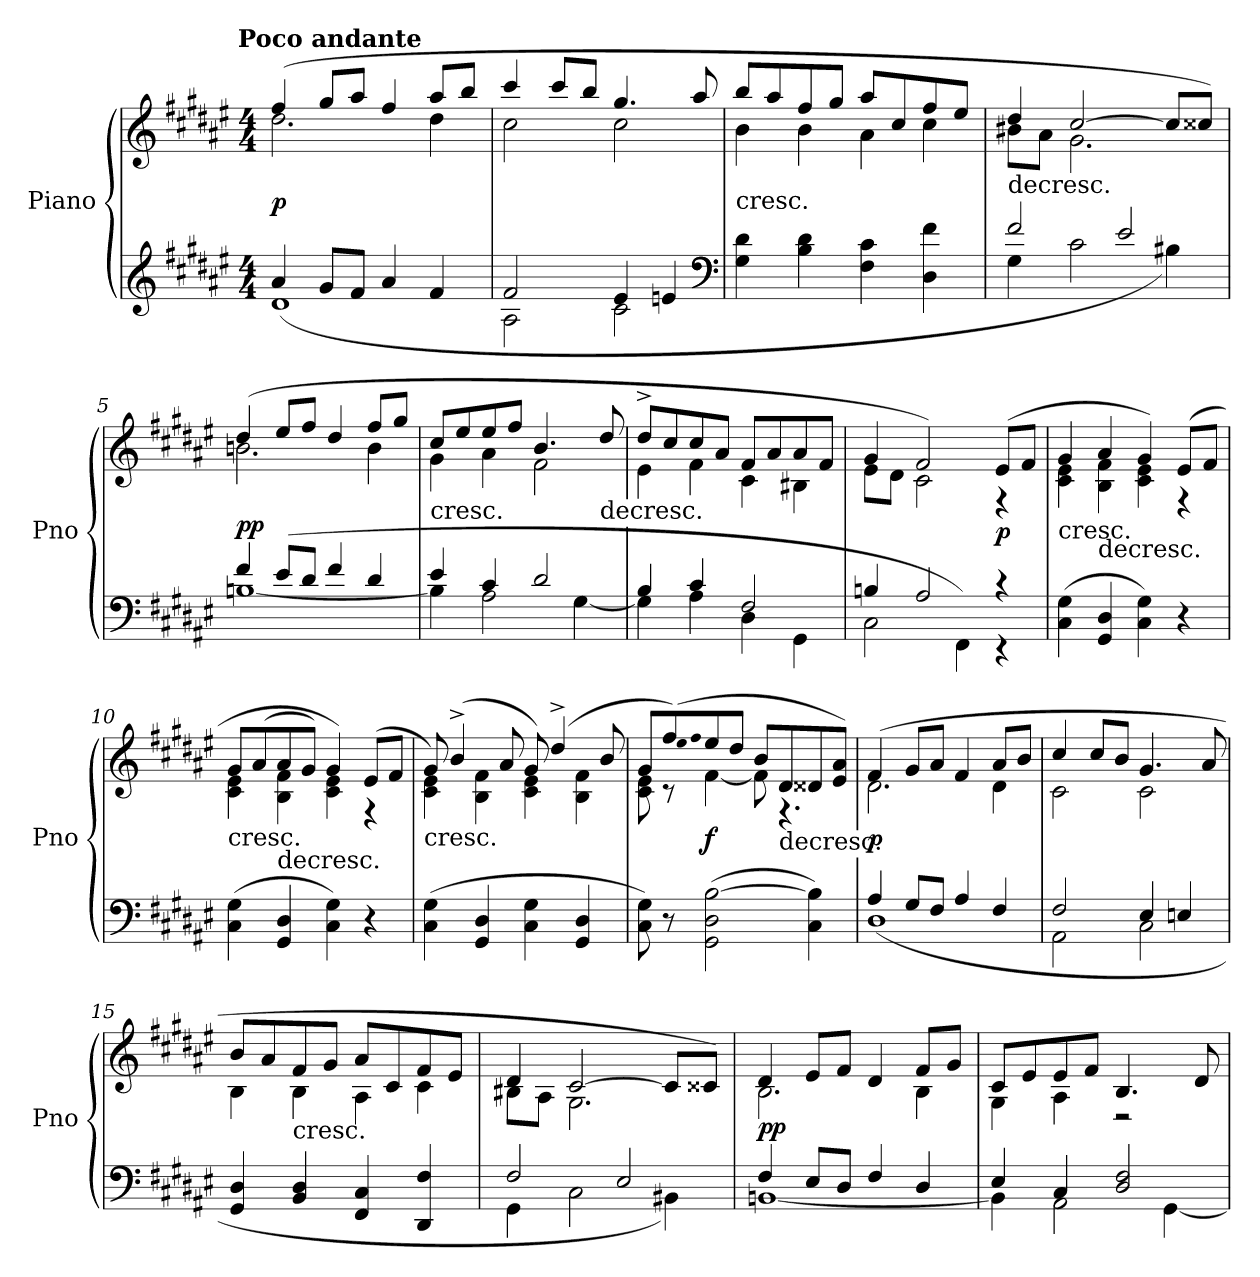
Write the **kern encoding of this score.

**kern	**kern	**dynam
*part1	*part1	*part1
*staff2	*staff1	*staff1/2
*I"Piano	*	*
*I'Pno	*	*
*clefG2	*clefG2	*
*k[f#c#g#d#a#e#]	*k[f#c#g#d#a#e#]	*
*F#:	*F#:	*
!!LO:TX:omd:t=Poco andante
*M4/4	*M4/4	*
*MM100	*MM100	*
=1	=1	=1
*^	*^	*
4a#/	(1d#	(4ff#/	2.dd#\	p
8g#/L	.	8gg#/L	.	.
8f#/J	.	8aa#/J	.	.
4a#/	.	4ff#/	.	.
4f#/	.	8aa#/L	4dd#\	.
.	.	8bb/J	.	.
=2	=2	=2	=2	=2
2f#/	2A#\	4ccc#/	2cc#\	.
.	.	8ccc#/L	.	.
.	.	8bb/J	.	.
4e#/	2c#\	4.gg#/	2cc#\	.
4en/	.	.	.	.
.	.	8aa#/	.	.
*v	*v	*	*	*
*clefF4	*	*	*
=3	=3	=3	=3
!	!LO:TX:c:t=cresc.	!	!
4G#\ 4d#\	8bb/L	4b\	.
.	8aa#/	.	.
4B\ 4d#\	8ff#/	4b\	.
.	8gg#/J	.	.
4F#\ 4c#\	8aa#/L	4a#\	.
.	8cc#/	.	.
4D#\ 4f#\	8ff#/	4cc#\	.
.	8ee#/J	.	.
=4	=4	=4	=4
*^	*	*	*
!	!	!LO:TX:c:t=decresc.	!	!
2f#/	4G#\	4dd#/	8b#X\L	.
.	.	.	8a#\J	.
.	2c#\	[2cc#/	2.g#\	.
2e#/	.	.	.	.
.	4B#X\)	8cc#/L]	.	.
.	.	8cc##X/J)	.	.
=5	=5	=5	=5	=5
4f#/	[1Bn	(4dd#/	2.bn\	pp
(8e#/L	.	8ee#/L	.	.
8d#/J	.	8ff#/J	.	.
4f#/	.	4dd#/	.	.
4d#/	.	8ff#/L	4b\	.
.	.	8gg#/J	.	.
=6	=6	=6	=6	=6
!	!	!LO:TX:c:t=cresc.	!	!
4e#/	4B\]	8cc#/L	4g#\	.
.	.	8ee#/	.	.
4c#/	2A#\	8ee#/	4a#\	.
.	.	8ff#/J	.	.
2d#/	.	4.b/	2f#\	.
.	[4G#\	.	.	.
!	!	!LO:TX:c:t=decresc.	!	!
.	.	8dd#/	.	.
=7	=7	=7	=7	=7
4B/	4G#\]	8dd#^/L	4e#\	.
.	.	8cc#/	.	.
4c#/	4A#\	8cc#/	4f#\	.
.	.	8a#/J	.	.
2F#/	4D#\	8f#/L	4c#\	.
.	.	8a#/	.	.
.	4GG#\	8a#/	4B#X\	.
.	.	8f#/J	.	.
=8	=8	=8	=8	=8
4Bn/	2C#\	4g#/	8e#\L	.
.	.	.	8d#\J	.
2A#/	.	2f#/)	2c#\	.
.	4FF#\)	.	.	.
4r	4r	(8e#/L	4r	p
.	.	8f#/J	.	.
*v	*v	*	*	*
=9	=9	=9	=9
!	!LO:TX:c:t=cresc.	!	!
(4C#\ 4G#\	4g#/	4c#\ 4e#\	.
!	!LO:TX:c:t=decresc.	!	!
4GG#/ 4D#/	4a#/	4B\ 4f#\	.
4C#\ 4G#\)	4g#/)	4c#\ 4e#\	.
4r	(8e#/L	4r	.
.	8f#/J	.	.
=10	=10	=10	=10
!	!LO:TX:c:t=cresc.	!	!
(4C#\ 4G#\	8g#/L	4c#\ 4e#\	.
.	(8a#/	.	.
!	!LO:TX:c:t=decresc.	!	!
4GG#/ 4D#/	8a#/	4B\ 4f#\	.
.	8g#/J)	.	.
4C#\ 4G#\)	4g#/)	4c#\ 4e#\	.
4r	(8e#/L	4r	.
.	8f#/J	.	.
=11	=11	=11	=11
!	!LO:TX:c:t=cresc.	!	!
(4C#\ 4G#\	8g#/)	4c#\ 4e#\	.
.	(4b^/	.	.
4GG#/ 4D#/	.	4B\ 4f#\	.
.	8a#/	.	.
4C#\ 4G#\	8g#/)	4c#\ 4e#\	.
.	(4dd#^/	.	.
4GG#/ 4D#/	.	4B\ 4f#\	.
.	8b/	.	.
=12	=12	=12	=12
8C#\ 8G#\)	8g#/L	8c#\ 8e#\	.
8r	(8ff#/)	8r	.
.	qee#	.	.
.	qff#	.	.
(2GG#\ 2D#\ [2B\	8ee#/	[4f#\	f
.	8dd#/J	.	.
.	8b/L	8f#\]	.
!	!LO:TX:c:t=decresc.	!	!
.	8d#/	4.r	.
4C#\ 4B]\)	8d##X/	.	.
.	8e#/ 8a#/J)	.	.
=13	=13	=13	=13
*^	*	*	*
4A#/	(1D#	(4f#/	2.d#\	p
8G#/L	.	8g#/L	.	.
8F#/J	.	8a#/J	.	.
4A#/	.	4f#/	.	.
4F#/	.	8a#/L	4d#\	.
.	.	8b/J	.	.
=14	=14	=14	=14	=14
2F#/	2AA#\	4cc#/	2c#\	.
.	.	8cc#/L	.	.
.	.	8b/J	.	.
4E#/	2C#\	4.g#/	2c#\	.
4En/	.	.	.	.
.	.	8a#/	.	.
*v	*v	*	*	*
=15	=15	=15	=15
4GG#/ 4D#/	8b/L	4B\	.
.	8a#/	.	.
!	!LO:TX:c:t=cresc.	!	!
4BB/ 4D#/	8f#/	4B\	.
.	8g#/J	.	.
4FF#/ 4C#/	8a#/L	4A#\	.
.	8c#/	.	.
4DD#/ 4F#/	8f#/	4c#\	.
.	8e#/J	.	.
=16	=16	=16	=16
*^	*	*	*
2F#/	4GG#\	4d#/	8B#X\L	.
.	.	.	8A#\J	.
.	2C#\	[2c#/	2.G#\	.
2E#/	.	.	.	.
.	4BB#X\)	8c#/L]	.	.
.	.	8c##X/J)	.	.
=17	=17	=17	=17	=17
4F#/	[1BBn	4d#/	2.B\	pp
8E#/L	.	8e#/L	.	.
8D#/J	.	8f#/J	.	.
4F#/	.	4d#/	.	.
4D#/	.	8f#/L	4B\	.
.	.	8g#/J	.	.
=18	=18	=18	=18	=18
4E#/	4BB\]	8c#/L	4G#\	.
.	.	8e#/	.	.
4C#/	2AA#\	8e#/	4A#\	.
.	.	8f#/J	.	.
2D#/ 2F#/	.	4.B/	2r	.
.	[4GG#\	.	.	.
.	.	8d#/	.	.
*v	*v	*	*	*
*	*v	*v	*
=	=	=
*-	*-	*-
